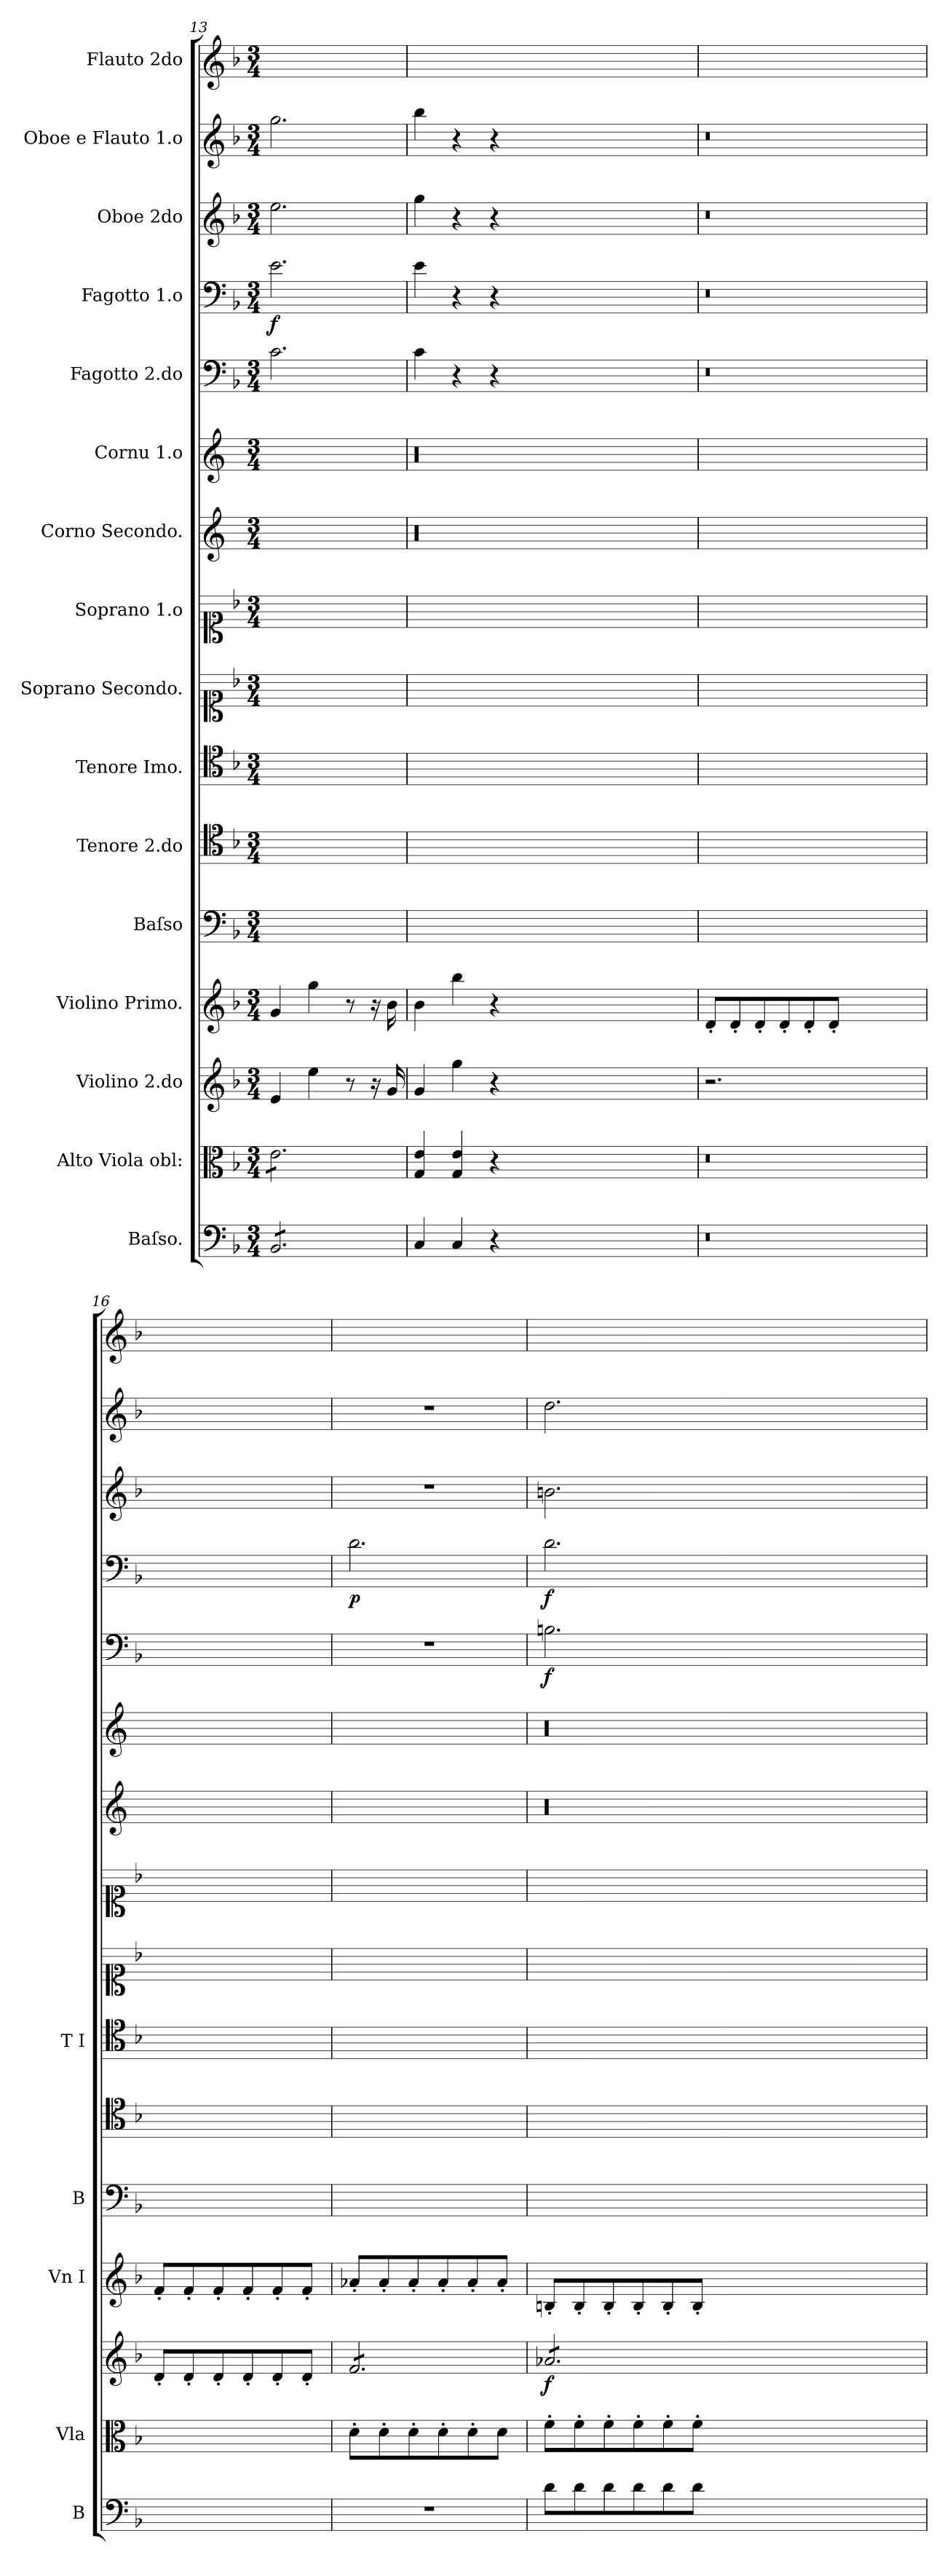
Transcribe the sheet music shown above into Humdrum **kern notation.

**kern	**dynam	**kern	**dynam	**kern	**dynam	**kern	**dynam	**kern	**kern	**kern	**kern	**kern	**kern	**kern	**kern	**dynam	**kern	**dynam	**kern	**kern	**kern
*part16	*part16	*part15	*part15	*part14	*part14	*part13	*part13	*part12	*part11	*part10	*part9	*part8	*part7	*part6	*part5	*part5	*part4	*part4	*part3	*part2	*part1
*staff16	*staff16	*staff15	*staff15	*staff14	*staff14	*staff13	*staff13	*staff12	*staff11	*staff10	*staff9	*staff8	*staff7	*staff6	*staff5	*staff5	*staff4	*staff4	*staff3	*staff2	*staff1
*I"Baſso.	*	*I"Alto Viola obl:	*	*I"Violino 2.do	*	*I"Violino Primo.	*	*I"Baſso	*I"Tenore 2.do	*I"Tenore Imo.	*I"Soprano Secondo.	*I"Soprano 1.o	*I"Corno Secondo.	*I"Cornu 1.o	*I"Fagotto 2.do	*	*I"Fagotto 1.o	*	*I"Oboe 2do	*I"Oboe e Flauto 1.o	*I"Flauto 2do
*I'B	*	*I'Vla	*	*	*	*I'Vn I	*	*I'B	*	*I'T I	*	*	*	*	*	*	*	*	*	*	*
*clefF4	*	*clefC3	*	*clefG2	*	*clefG2	*	*clefF4	*clefC4	*clefC4	*clefC1	*clefC1	*clefG2	*clefG2	*clefF4	*	*clefF4	*	*clefG2	*clefG2	*clefG2
*	*	*	*	*	*	*	*	*	*	*	*	*	*ITrd4c7	*ITrd4c7	*	*	*	*	*	*	*
*k[b-]	*	*k[b-]	*	*k[b-]	*	*k[b-]	*	*k[b-]	*k[b-]	*k[b-]	*k[b-]	*k[b-]	*k[b-]	*k[b-]	*k[b-]	*	*k[b-]	*	*k[b-]	*k[b-]	*k[b-]
*d:	*	*d:	*	*d:	*	*d:	*	*d:	*d:	*d:	*d:	*d:	*	*	*d:	*	*d:	*	*d:	*d:	*d:
*M3/4	*	*M3/4	*	*M3/4	*	*M3/4	*	*M3/4	*M3/4	*M3/4	*M3/4	*M3/4	*M3/4	*M3/4	*M3/4	*	*M3/4	*	*M3/4	*M3/4	*M3/4
=13	=13	=13	=13	=13	=13	=13	=13	=13	=13	=13	=13	=13	=13	=13	=13	=13	=13	=13	=13	=13	=13
*tremolo	*	*	*	*	*	*	*	*	*	*	*	*	*	*	*	*	*	*	*	*	*
*	*	*tremolo	*	*	*	*	*	*	*	*	*	*	*	*	*	*	*	*	*	*	*
8BB-/L	.	8e\L	.	4e/	.	4g/	.	2.ryy	2.ryy	2.ryy	2.ryy	2.ryy	2.ryy	2.ryy	2.c\	.	2.e\	f	2.ee\	2.gg\	2.ryy
8BB-/	.	8e\	.	.	.	.	.	.	.	.	.	.	.	.	.	.	.	.	.	.	.
8BB-/	.	8e\	.	4ee\	.	4gg\	.	.	.	.	.	.	.	.	.	.	.	.	.	.	.
8BB-/	.	8e\	.	.	.	.	.	.	.	.	.	.	.	.	.	.	.	.	.	.	.
8BB-/	.	8e\	.	8r	.	8r	.	.	.	.	.	.	.	.	.	.	.	.	.	.	.
8BB-/J	.	8e\J	.	16r	.	16r	.	.	.	.	.	.	.	.	.	.	.	.	.	.	.
*	*	*Xtremolo	*	*	*	*	*	*	*	*	*	*	*	*	*	*	*	*	*	*	*
*Xtremolo	*	*	*	*	*	*	*	*	*	*	*	*	*	*	*	*	*	*	*	*	*
.	.	.	.	16g/	.	16b-\	.	.	.	.	.	.	.	.	.	.	.	.	.	.	.
=14	=14	=14	=14	=14	=14	=14	=14	=14	=14	=14	=14	=14	=14	=14	=14	=14	=14	=14	=14	=14	=14
!	!	!	!	!	!	!	!	!	!	!	!	!	!LO:N:vis=00	!LO:N:vis=00	!	!	!	!	!	!	!
4C/	.	4G/ 4e/	.	4g/	.	4b-\	.	2.ryy	2.ryy	2.ryy	2.ryy	2.ryy	0.r	0.r	4c\	.	4e\	.	4gg\	4bb-\	2.ryy
4C/	.	4G/ 4e/	.	4gg\	.	4bb-\	.	.	.	.	.	.	.	.	4r	.	4r	.	4r	4r	.
4r	.	4r	.	4r	.	4r	piano.	.	.	.	.	.	.	.	4r	.	4r	.	4r	4r	.
0ryy	.	0ryy	.	0ryy	.	0ryy	.	0ryy	0ryy	0ryy	0ryy	0ryy	.	.	0ryy	.	0ryy	.	0ryy	0ryy	0ryy
4ryy	.	4ryy	.	4ryy	.	4ryy	.	4ryy	4ryy	4ryy	4ryy	4ryy	.	.	4ryy	.	4ryy	.	4ryy	4ryy	4ryy
=15	=15	=15	=15	=15	=15	=15	=15	=15	=15	=15	=15	=15	=15	=15	=15	=15	=15	=15	=15	=15	=15
!LO:N:vis=0	!	!LO:N:vis=0	!	!	!	!	!	!	!	!	!	!	!	!	!LO:N:vis=0	!	!LO:N:vis=0	!	!LO:N:vis=0	!LO:N:vis=0	!
1.r	.	1.r	.	2.r	.	8d'/L	.	2.ryy	2.ryy	2.ryy	2.ryy	2.ryy	1.ryy	1.ryy	1.r	.	1.r	.	1.r	1.r	2.ryy
.	.	.	.	.	.	8d'/	.	.	.	.	.	.	.	.	.	.	.	.	.	.	.
.	.	.	.	.	.	8d'/	.	.	.	.	.	.	.	.	.	.	.	.	.	.	.
.	.	.	.	.	.	8d'/	.	.	.	.	.	.	.	.	.	.	.	.	.	.	.
.	.	.	.	.	.	8d'/	.	.	.	.	.	.	.	.	.	.	.	.	.	.	.
.	.	.	.	.	.	8d'/J	.	.	.	.	.	.	.	.	.	.	.	.	.	.	.
.	.	.	.	2.ryy	.	2.ryy	.	2.ryy	2.ryy	2.ryy	2.ryy	2.ryy	.	.	.	.	.	.	.	.	2.ryy
=16	=16	=16	=16	=16	=16	=16	=16	=16	=16	=16	=16	=16	=16	=16	=16	=16	=16	=16	=16	=16	=16
!	!	!	!	!	!LO:DY:a	!	!	!	!	!	!	!	!	!	!	!	!	!	!	!	!
2.ryy	.	2.ryy	.	8d'/L	po.	8f'/L	.	2.ryy	2.ryy	2.ryy	2.ryy	2.ryy	2.ryy	2.ryy	2.ryy	.	2.ryy	.	2.ryy	2.ryy	2.ryy
.	.	.	.	8d'/	.	8f'/	.	.	.	.	.	.	.	.	.	.	.	.	.	.	.
.	.	.	.	8d'/	.	8f'/	.	.	.	.	.	.	.	.	.	.	.	.	.	.	.
.	.	.	.	8d'/	.	8f'/	.	.	.	.	.	.	.	.	.	.	.	.	.	.	.
.	.	.	.	8d'/	.	8f'/	.	.	.	.	.	.	.	.	.	.	.	.	.	.	.
.	.	.	.	8d'/J	.	8f'/J	.	.	.	.	.	.	.	.	.	.	.	.	.	.	.
=17	=17	=17	=17	=17	=17	=17	=17	=17	=17	=17	=17	=17	=17	=17	=17	=17	=17	=17	=17	=17	=17
*	*	*	*	*tremolo	*	*	*	*	*	*	*	*	*	*	*	*	*	*	*	*	*
2.r	.	8d'\L	po&colon;	8f/L	.	8a-X'/L	.	2.ryy	2.ryy	2.ryy	2.ryy	2.ryy	2.ryy	2.ryy	2.r	.	2.d\	p	2.r	2.r	2.ryy
.	.	8d'\	.	8f/	.	8a-'/	.	.	.	.	.	.	.	.	.	.	.	.	.	.	.
.	.	8d'\	.	8f/	.	8a-'/	.	.	.	.	.	.	.	.	.	.	.	.	.	.	.
.	.	8d'\	.	8f/	.	8a-'/	.	.	.	.	.	.	.	.	.	.	.	.	.	.	.
.	.	8d'\	.	8f/	.	8a-'/	.	.	.	.	.	.	.	.	.	.	.	.	.	.	.
.	.	8d\J	.	8f/J	.	8a-'/J	.	.	.	.	.	.	.	.	.	.	.	.	.	.	.
=18	=18	=18	=18	=18	=18	=18	=18	=18	=18	=18	=18	=18	=18	=18	=18	=18	=18	=18	=18	=18	=18
!	!	!	!	!	!	!	!	!	!	!	!	!	!LO:N:vis=00	!LO:N:vis=00	!	!	!	!	!	!	!
8d\L	.	8f'\L	.	8a-X/L	f	8Bn'/L	forte&colon;	2.ryy	2.ryy	2.ryy	2.ryy	2.ryy	0.r	0.r	2.Bn\	f	2.d\	f.	2.bn\	2.dd\	2.ryy
8d\	for	8f'\	for	8a-X/	.	8B'/	.	.	.	.	.	.	.	.	.	.	.	.	.	.	.
8d\	.	8f'\	.	8a-X/	.	8B'/	.	.	.	.	.	.	.	.	.	.	.	.	.	.	.
8d\	.	8f'\	.	8a-X/	.	8B'/	.	.	.	.	.	.	.	.	.	.	.	.	.	.	.
8d\	.	8f'\	.	8a-X/	.	8B'/	.	.	.	.	.	.	.	.	.	.	.	.	.	.	.
8d\J	.	8f'\J	.	8a-X/J	.	8B'/J	.	.	.	.	.	.	.	.	.	.	.	.	.	.	.
*	*	*	*	*Xtremolo	*	*	*	*	*	*	*	*	*	*	*	*	*	*	*	*	*
0ryy	.	0ryy	.	0ryy	.	0ryy	.	0ryy	0ryy	0ryy	0ryy	0ryy	.	.	0ryy	.	0ryy	.	0ryy	0ryy	0ryy
4ryy	.	4ryy	.	4ryy	.	4ryy	.	4ryy	4ryy	4ryy	4ryy	4ryy	.	.	4ryy	.	4ryy	.	4ryy	4ryy	4ryy
=	=	=	=	=	=	=	=	=	=	=	=	=	=	=	=	=	=	=	=	=	=
*-	*-	*-	*-	*-	*-	*-	*-	*-	*-	*-	*-	*-	*-	*-	*-	*-	*-	*-	*-	*-	*-
